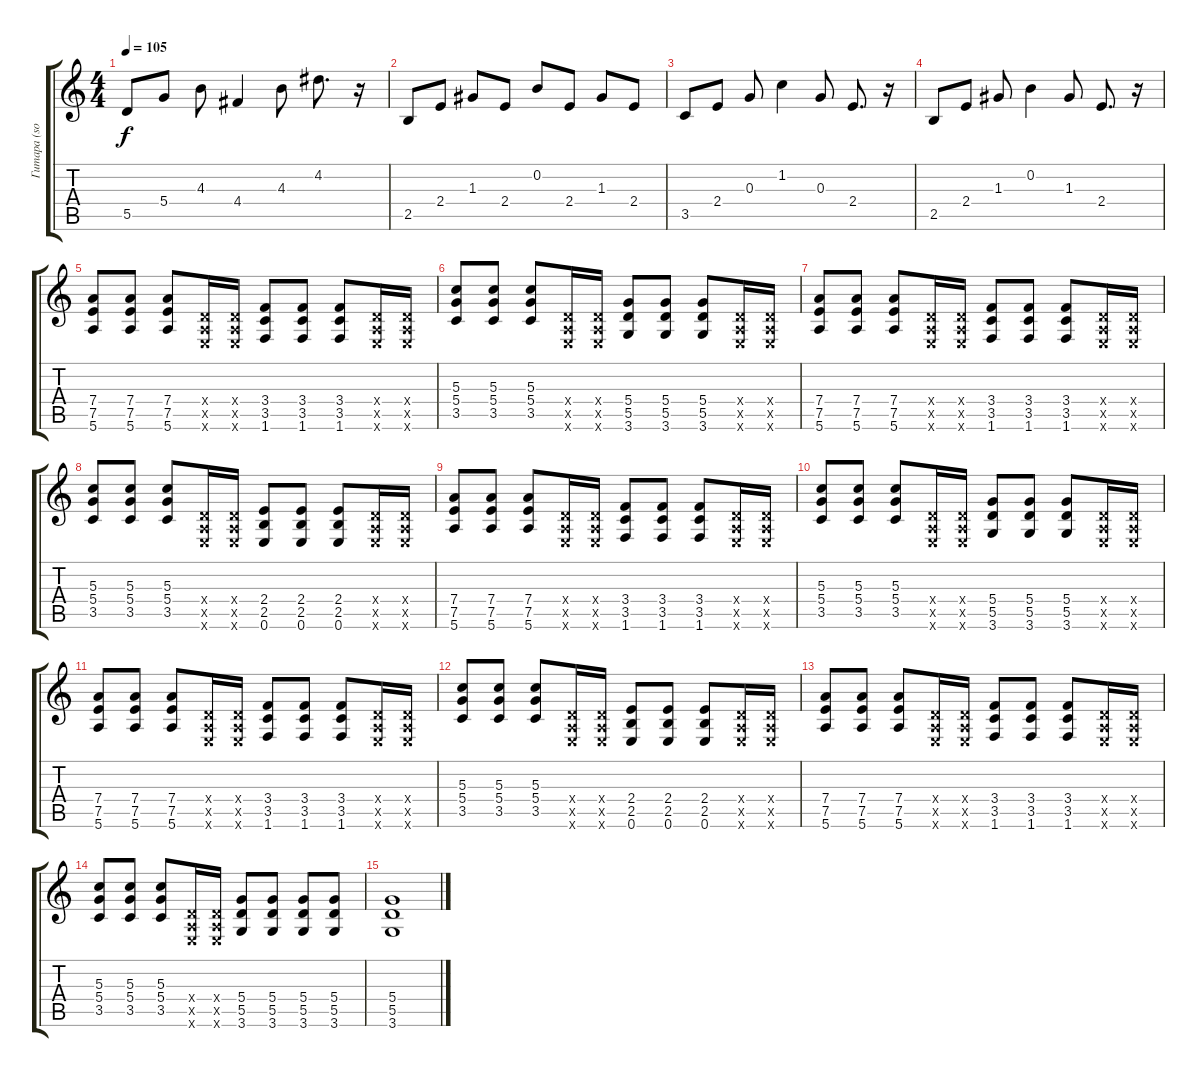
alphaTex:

\track ("Гитара (soft distortion)" "Гитара (so") {instrument distortionguitar}
\staff {score tabs}
\tuning (E4 B3 G3 D3 A2 E2) {hide}
\ts (4 4)
\tempo 105
\clef g2
\ks c
5.5.8{dy f} 5.4.8 4.3.8 4.4.4 4.3.8 4.2.8{d} r.16 |
2.5.8 2.4.8 1.3.8 2.4.8 0.2.8 2.4.8 1.3.8 2.4.8 |
3.5.8 2.4.8 0.3.8 1.2.4 0.3.8 2.4.8{d} r.16 |
2.5.8 2.4.8 1.3.8 0.2.4 1.3.8 2.4.8{d} r.16 |
(7.4 7.5 5.6).8 (7.4 7.5 5.6).8 (7.4 7.5 5.6).8 (0.4{x} 0.5{x} 0.6{x}).16 (0.4{x} 0.5{x} 0.6{x}).16 (3.4 3.5 1.6).8 (3.4 3.5 1.6).8 (3.4 3.5 1.6).8 (0.4{x} 0.5{x} 0.6{x}).16 (0.4{x} 0.5{x} 0.6{x}).16 |
(5.3 5.4 3.5).8 (5.3 5.4 3.5).8 (5.3 5.4 3.5).8 (0.4{x} 0.5{x} 0.6{x}).16 (0.4{x} 0.5{x} 0.6{x}).16 (5.4 5.5 3.6).8 (5.4 5.5 3.6).8 (5.4 5.5 3.6).8 (0.4{x} 0.5{x} 0.6{x}).16 (0.4{x} 0.5{x} 0.6{x}).16 |
(7.4 7.5 5.6).8 (7.4 7.5 5.6).8 (7.4 7.5 5.6).8 (0.4{x} 0.5{x} 0.6{x}).16 (0.4{x} 0.5{x} 0.6{x}).16 (3.4 3.5 1.6).8 (3.4 3.5 1.6).8 (3.4 3.5 1.6).8 (0.4{x} 0.5{x} 0.6{x}).16 (0.4{x} 0.5{x} 0.6{x}).16 |
(5.3 5.4 3.5).8 (5.3 5.4 3.5).8 (5.3 5.4 3.5).8 (0.4{x} 0.5{x} 0.6{x}).16 (0.4{x} 0.5{x} 0.6{x}).16 (2.4 2.5 0.6).8 (2.4 2.5 0.6).8 (2.4 2.5 0.6).8 (0.4{x} 0.5{x} 0.6{x}).16 (0.4{x} 0.5{x} 0.6{x}).16 |
(7.4 7.5 5.6).8 (7.4 7.5 5.6).8 (7.4 7.5 5.6).8 (0.4{x} 0.5{x} 0.6{x}).16 (0.4{x} 0.5{x} 0.6{x}).16 (3.4 3.5 1.6).8 (3.4 3.5 1.6).8 (3.4 3.5 1.6).8 (0.4{x} 0.5{x} 0.6{x}).16 (0.4{x} 0.5{x} 0.6{x}).16 |
(5.3 5.4 3.5).8 (5.3 5.4 3.5).8 (5.3 5.4 3.5).8 (0.4{x} 0.5{x} 0.6{x}).16 (0.4{x} 0.5{x} 0.6{x}).16 (5.4 5.5 3.6).8 (5.4 5.5 3.6).8 (5.4 5.5 3.6).8 (0.4{x} 0.5{x} 0.6{x}).16 (0.4{x} 0.5{x} 0.6{x}).16 |
(7.4 7.5 5.6).8 (7.4 7.5 5.6).8 (7.4 7.5 5.6).8 (0.4{x} 0.5{x} 0.6{x}).16 (0.4{x} 0.5{x} 0.6{x}).16 (3.4 3.5 1.6).8 (3.4 3.5 1.6).8 (3.4 3.5 1.6).8 (0.4{x} 0.5{x} 0.6{x}).16 (0.4{x} 0.5{x} 0.6{x}).16 |
(5.3 5.4 3.5).8 (5.3 5.4 3.5).8 (5.3 5.4 3.5).8 (0.4{x} 0.5{x} 0.6{x}).16 (0.4{x} 0.5{x} 0.6{x}).16 (2.4 2.5 0.6).8 (2.4 2.5 0.6).8 (2.4 2.5 0.6).8 (0.4{x} 0.5{x} 0.6{x}).16 (0.4{x} 0.5{x} 0.6{x}).16 |
(7.4 7.5 5.6).8 (7.4 7.5 5.6).8 (7.4 7.5 5.6).8 (0.4{x} 0.5{x} 0.6{x}).16 (0.4{x} 0.5{x} 0.6{x}).16 (3.4 3.5 1.6).8 (3.4 3.5 1.6).8 (3.4 3.5 1.6).8 (0.4{x} 0.5{x} 0.6{x}).16 (0.4{x} 0.5{x} 0.6{x}).16 |
(5.3 5.4 3.5).8 (5.3 5.4 3.5).8 (5.3 5.4 3.5).8 (0.4{x} 0.5{x} 0.6{x}).16 (0.4{x} 0.5{x} 0.6{x}).16 (5.4 5.5 3.6).8 (5.4 5.5 3.6).8 (5.4 5.5 3.6).8 (5.4 5.5 3.6).8 |
(5.4 5.5 3.6).1
